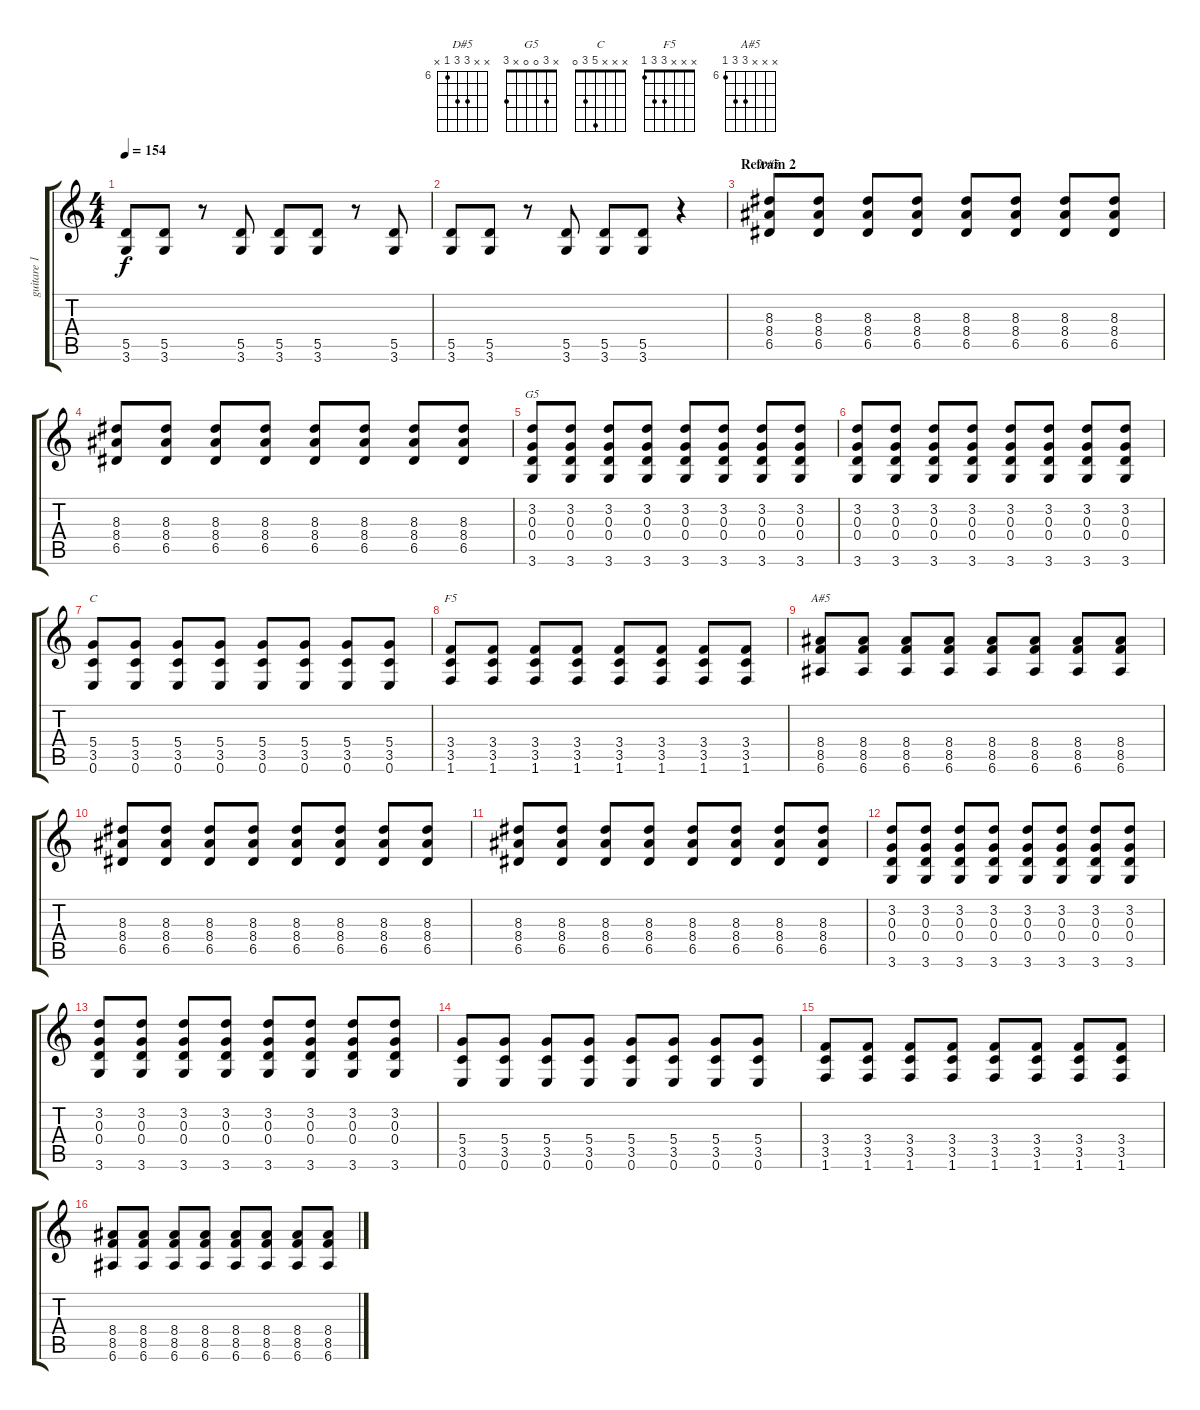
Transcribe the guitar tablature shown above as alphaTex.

\track ("guitare 1" "guitare 1") {instrument overdrivenguitar}
\staff {score tabs}
\tuning (E4 B3 G3 D3 A2 E2) {hide}
\chord ("D#5" x x 8 8 6 x) {firstfret 6}
\chord ("G5" x 3 0 0 x 3)
\chord ("C" x x x 5 3 0)
\chord ("F5" x x x 3 3 1)
\chord ("A#5" x x x 8 8 6) {firstfret 6}
\ts (4 4)
\tempo 154
\clef g2
\ks c
(5.5 3.6).8{dy f instrument electricguitarmuted} (5.5 3.6).8 r.8 (5.5 3.6).8 (5.5 3.6).8 (5.5 3.6).8 r.8 (5.5 3.6).8 |
(5.5 3.6).8 (5.5 3.6).8 r.8 (5.5 3.6).8 (5.5 3.6).8 (5.5 3.6).8 r.4 |
\section ("" "Refrain 2")
(8.3 8.4 6.5).8{ch "D#5" instrument overdrivenguitar} (8.3 8.4 6.5).8 (8.3 8.4 6.5).8 (8.3 8.4 6.5).8 (8.3 8.4 6.5).8 (8.3 8.4 6.5).8 (8.3 8.4 6.5).8 (8.3 8.4 6.5).8 |
(8.3 8.4 6.5).8 (8.3 8.4 6.5).8 (8.3 8.4 6.5).8 (8.3 8.4 6.5).8 (8.3 8.4 6.5).8 (8.3 8.4 6.5).8 (8.3 8.4 6.5).8 (8.3 8.4 6.5).8 |
(3.2 0.3 0.4 3.6).8{ch "G5"} (3.2 0.3 0.4 3.6).8 (3.2 0.3 0.4 3.6).8 (3.2 0.3 0.4 3.6).8 (3.2 0.3 0.4 3.6).8 (3.2 0.3 0.4 3.6).8 (3.2 0.3 0.4 3.6).8 (3.2 0.3 0.4 3.6).8 |
(3.2 0.3 0.4 3.6).8 (3.2 0.3 0.4 3.6).8 (3.2 0.3 0.4 3.6).8 (3.2 0.3 0.4 3.6).8 (3.2 0.3 0.4 3.6).8 (3.2 0.3 0.4 3.6).8 (3.2 0.3 0.4 3.6).8 (3.2 0.3 0.4 3.6).8 |
(5.4 3.5 0.6).8{ch "C"} (5.4 3.5 0.6).8 (5.4 3.5 0.6).8 (5.4 3.5 0.6).8 (5.4 3.5 0.6).8 (5.4 3.5 0.6).8 (5.4 3.5 0.6).8 (5.4 3.5 0.6).8 |
(3.4 3.5 1.6).8{ch "F5"} (3.4 3.5 1.6).8 (3.4 3.5 1.6).8 (3.4 3.5 1.6).8 (3.4 3.5 1.6).8 (3.4 3.5 1.6).8 (3.4 3.5 1.6).8 (3.4 3.5 1.6).8 |
(8.4 8.5 6.6).8{ch "A#5"} (8.4 8.5 6.6).8 (8.4 8.5 6.6).8 (8.4 8.5 6.6).8 (8.4 8.5 6.6).8 (8.4 8.5 6.6).8 (8.4 8.5 6.6).8 (8.4 8.5 6.6).8 |
(8.3 8.4 6.5).8{instrument overdrivenguitar} (8.3 8.4 6.5).8 (8.3 8.4 6.5).8 (8.3 8.4 6.5).8 (8.3 8.4 6.5).8 (8.3 8.4 6.5).8 (8.3 8.4 6.5).8 (8.3 8.4 6.5).8 |
(8.3 8.4 6.5).8 (8.3 8.4 6.5).8 (8.3 8.4 6.5).8 (8.3 8.4 6.5).8 (8.3 8.4 6.5).8 (8.3 8.4 6.5).8 (8.3 8.4 6.5).8 (8.3 8.4 6.5).8 |
(3.2 0.3 0.4 3.6).8 (3.2 0.3 0.4 3.6).8 (3.2 0.3 0.4 3.6).8 (3.2 0.3 0.4 3.6).8 (3.2 0.3 0.4 3.6).8 (3.2 0.3 0.4 3.6).8 (3.2 0.3 0.4 3.6).8 (3.2 0.3 0.4 3.6).8 |
(3.2 0.3 0.4 3.6).8 (3.2 0.3 0.4 3.6).8 (3.2 0.3 0.4 3.6).8 (3.2 0.3 0.4 3.6).8 (3.2 0.3 0.4 3.6).8 (3.2 0.3 0.4 3.6).8 (3.2 0.3 0.4 3.6).8 (3.2 0.3 0.4 3.6).8 |
(5.4 3.5 0.6).8 (5.4 3.5 0.6).8 (5.4 3.5 0.6).8 (5.4 3.5 0.6).8 (5.4 3.5 0.6).8 (5.4 3.5 0.6).8 (5.4 3.5 0.6).8 (5.4 3.5 0.6).8 |
(3.4 3.5 1.6).8 (3.4 3.5 1.6).8 (3.4 3.5 1.6).8 (3.4 3.5 1.6).8 (3.4 3.5 1.6).8 (3.4 3.5 1.6).8 (3.4 3.5 1.6).8 (3.4 3.5 1.6).8 |
(8.4 8.5 6.6).8 (8.4 8.5 6.6).8 (8.4 8.5 6.6).8 (8.4 8.5 6.6).8 (8.4 8.5 6.6).8 (8.4 8.5 6.6).8 (8.4 8.5 6.6).8 (8.4 8.5 6.6).8
